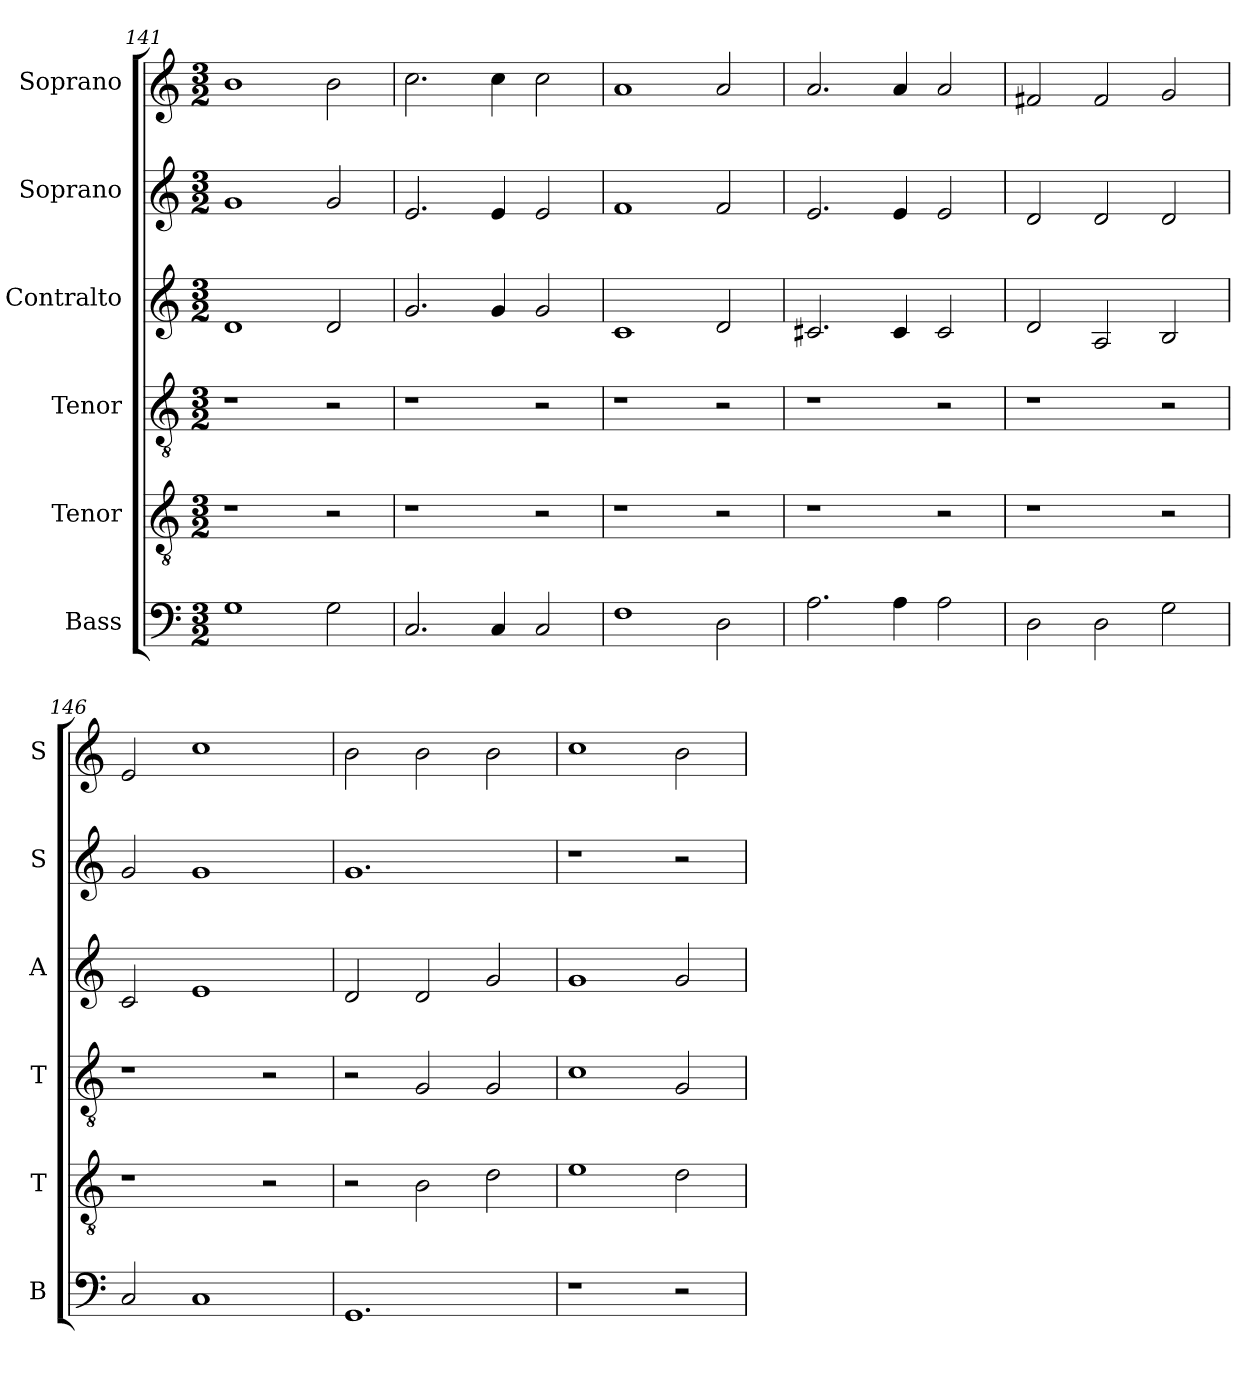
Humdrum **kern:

**kern	**kern	**kern	**kern	**kern	**kern
*part6	*part5	*part4	*part3	*part2	*part1
*staff6	*staff5	*staff4	*staff3	*staff2	*staff1
*I"Bass	*I"Tenor	*I"Tenor	*I"Contralto	*I"Soprano	*I"Soprano
*I'B	*I'T	*I'T	*I'A	*I'S	*I'S
*clefF4	*clefGv2	*clefGv2	*clefG2	*clefG2	*clefG2
*k[]	*k[]	*k[]	*k[]	*k[]	*k[]
*G:mix	*G:mix	*G:mix	*G:mix	*G:mix	*G:mix
*M3/2	*M3/2	*M3/2	*M3/2	*M3/2	*M3/2
=141	=141	=141	=141	=141	=141
1G	1r	1r	1d	1g	1b
2G	2r	2r	2d	2g	2b
=142	=142	=142	=142	=142	=142
2.C	1r	1r	2.g	2.e	2.cc
4C	.	.	4g	4e	4cc
2C	2r	2r	2g	2e	2cc
=143	=143	=143	=143	=143	=143
1F	1r	1r	1c	1f	1a
2D	2r	2r	2d	2f	2a
=144	=144	=144	=144	=144	=144
2.A	1r	1r	2.c#X	2.e	2.a
4A	.	.	4c#	4e	4a
2A	2r	2r	2c#	2e	2a
=145	=145	=145	=145	=145	=145
2D	1r	1r	2d	2d	2f#X
2D	.	.	2A	2d	2f#
2G	2r	2r	2B	2d	2g
=146	=146	=146	=146	=146	=146
2C	1r	1r	2c	2g	2e
1C	.	.	1e	1g	1cc
.	2r	2r	.	.	.
=147	=147	=147	=147	=147	=147
1.GG	2r	2r	2d	1.g	2b
.	2B	2G	2d	.	2b
.	2d	2G	2g	.	2b
=148	=148	=148	=148	=148	=148
1r	1e	1c	1g	1r	1cc
2r	2d	2G	2g	2r	2b
=	=	=	=	=	=
*-	*-	*-	*-	*-	*-
